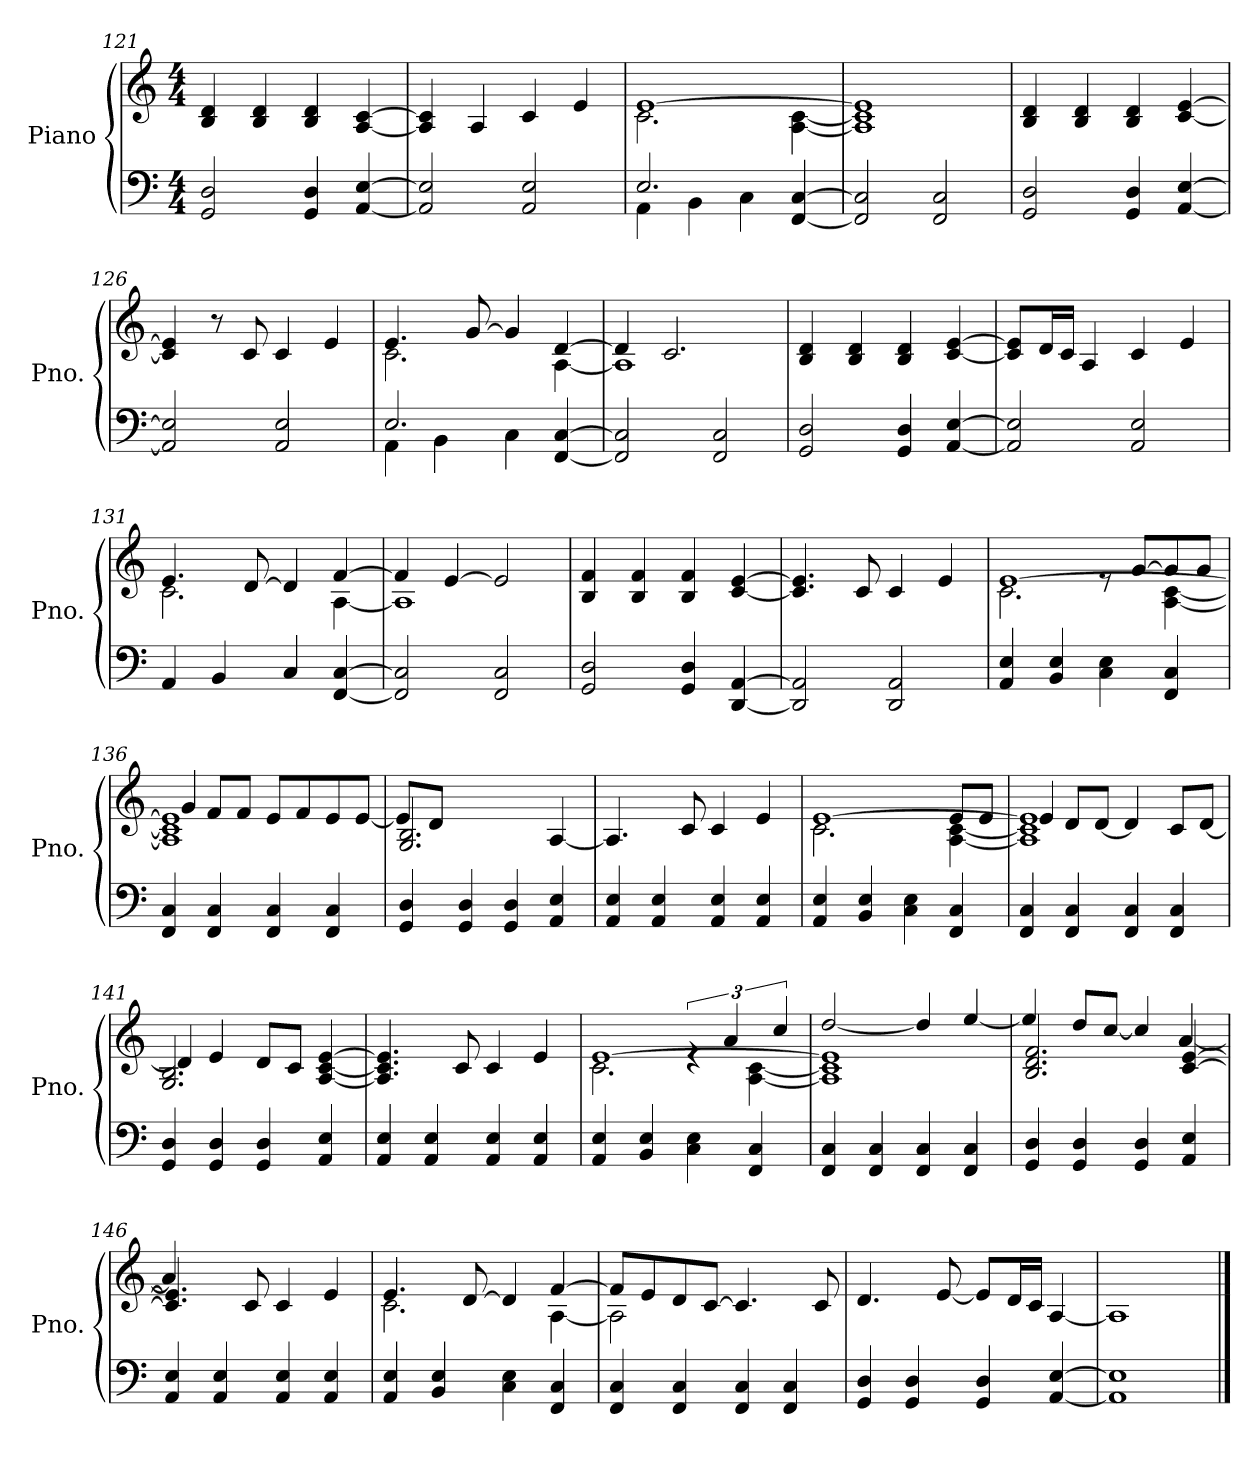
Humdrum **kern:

**kern	**kern
*part1	*part1
*staff2	*staff1
*I"Piano	*
*I'Pno.	*
!!LO:LB:g=z
*clefF4	*clefG2
*k[]	*k[]
*M4/4	*M4/4
=121	=121
2GG/ 2D/	4B/ 4d/
.	4B/ 4d/
4GG/ 4D/	4B/ 4d/
[4AA/ [4E/	[4A/ [4c/
=122	=122
2AA/] 2E/]	4A/] 4c/]
.	4A/
2AA/ 2E/	4c/
.	4e/
=123	=123
*^	*^
2.E/	4AA\	[1e	2.c\
.	4BB\	.	.
.	4C\	.	.
[4FF/ [4C/	4ryy	.	[4A\ [4c\
*v	*v	*	*
*	*v	*v
=124	=124
2FF/] 2C/]	1A] 1c] 1e]
2FF/ 2C/	.
=125	=125
2GG/ 2D/	4B/ 4d/
.	4B/ 4d/
4GG/ 4D/	4B/ 4d/
[4AA/ [4E/	[4c/ [4e/
=126	=126
2AA/] 2E/]	4c/] 4e/]
.	8r
.	8c/
2AA/ 2E/	4c/
.	4e/
=127	=127
*^	*^
2.E/	4AA\	4.e/	2.c\
.	4BB\	.	.
.	.	[8g/	.
.	4C\	4g/]	.
[4FF/ [4C/	4ryy	[4d/	[4A\
*v	*v	*	*
=128	=128	=128
2FF/] 2C/]	4d/]	1A]
.	2.c/	.
2FF/ 2C/	.	.
*	*v	*v
!!LO:LB:g=z
=129	=129
2GG/ 2D/	4B/ 4d/
.	4B/ 4d/
4GG/ 4D/	4B/ 4d/
[4AA/ [4E/	[4c/ [4e/
=130	=130
2AA/] 2E/]	8c/] 8e/]L
.	16d/L
.	16c/JJ
.	4A/
2AA/ 2E/	4c/
.	4e/
=131	=131
*	*^
4AA/	4.e/	2.c\
4BB/	.	.
.	[8d/	.
4C/	4d/]	.
[4FF/ [4C/	[4f/	[4A\
=132	=132	=132
2FF/] 2C/]	4f/]	1A]
.	[4e/	.
2FF/ 2C/	2e/]	.
*	*v	*v
=133	=133
2GG/ 2D/	4B/ 4f/
.	4B/ 4f/
4GG/ 4D/	4B/ 4f/
[4DD/ [4AA/	[4c/ [4e/
=134	=134
2DD/] 2AA/]	4.c/] 4.e/]
.	8c/
2DD/ 2AA/	4c/
.	4e/
!!LO:LB:g=z
=135	=135
*	*^
*	*	*^
4AA/ 4E/	[1e	2.c\	2ryy
4BB/ 4E/	.	.	.
4C\ 4E\	.	.	8re
.	.	.	[8g/L
4FF/ 4C/	.	[4A\ [4c\	8g/]
.	.	.	8g/J
*	*	*v	*v
=136	=136	=136
4FF/ 4C/	1A] 1c] 1e]	4g/
4FF/ 4C/	.	8f/L
.	.	8f/J
4FF/ 4C/	.	8e/L
.	.	8f/
4FF/ 4C/	.	8e/
.	.	[8e/J
=137	=137	=137
4GG/ 4D/	2.G/ 2.B/	8e/L]
.	.	8d/J
4GG/ 4D/	.	2.ryy
4GG/ 4D/	.	.
4AA/ 4E/	[4A/	.
*	*v	*v
=138	=138
4AA/ 4E/	4.A/]
4AA/ 4E/	.
.	8c/
4AA/ 4E/	4c/
4AA/ 4E/	4e/
=139	=139
*	*^
*	*	*^
4AA/ 4E/	[1e	2.c\	2.ryy
4BB/ 4E/	.	.	.
4C\ 4E\	.	.	.
4FF/ 4C/	.	[4A\ [4c\	8e/L
.	.	.	8e/J
*	*	*v	*v
=140	=140	=140
4FF/ 4C/	1A] 1c] 1e]	4e/
4FF/ 4C/	.	8d/L
.	.	[8d/J
4FF/ 4C/	.	4d/]
4FF/ 4C/	.	8c/L
.	.	[8d/J
!!LO:LB:g=z	!!
=141	=141	=141
4GG/ 4D/	2.G/ 2.B/	4d/]
4GG/ 4D/	.	4e/
4GG/ 4D/	.	8d/L
.	.	8c/J
4AA/ 4E/	[4A/ [4c/ [4e/	4ryy
*	*v	*v
=142	=142
4AA/ 4E/	4.A/] 4.c/] 4.e/]
4AA/ 4E/	.
.	8c/
4AA/ 4E/	4c/
4AA/ 4E/	4e/
=143	=143
*	*^
*	*	*^
4AA/ 4E/	[1e	2.c\	2ryy
4BB/ 4E/	.	.	.
4C\ 4E\	.	.	6re
.	.	.	6a/
4FF/ 4C/	.	[4A\ [4c\	.
.	.	.	6cc/
*	*	*v	*v
=144	=144	=144
4FF/ 4C/	1A] 1c] 1e]	[2dd/
4FF/ 4C/	.	.
4FF/ 4C/	.	4dd/]
4FF/ 4C/	.	[4ee/
=145	=145	=145
4GG/ 4D/	2.B/ 2.d/ 2.f/	4ee/]
4GG/ 4D/	.	8dd/L
.	.	[8cc/J
4GG/ 4D/	.	4cc/]
4AA/ 4E/	[4c/ [4e/	[4a/
=146	=146	=146
4AA/ 4E/	4.c/] 4.e/]	4a/]
4AA/ 4E/	.	2.ryy
.	8c/	.
4AA/ 4E/	4c/	.
4AA/ 4E/	4e/	.
=147	=147	=147
4AA/ 4E/	4.e/	2.c\
4BB/ 4E/	.	.
.	[8d/	.
4C\ 4E\	4d/]	.
4FF/ 4C/	[4f/	[4A\
!!LO:LB:g=z	!!
=148	=148	=148
4FF/ 4C/	8f/L]	2A\]
.	8e/	.
4FF/ 4C/	8d/	.
.	[8c/J	.
4FF/ 4C/	4.c/]	2ryy
4FF/ 4C/	.	.
.	8c/	.
*	*v	*v
=149	=149
4GG/ 4D/	4.d/
4GG/ 4D/	.
.	[8e/
4GG/ 4D/	8e/L]
.	16d/L
.	16c/JJ
[4AA/ [4E/	[4A/
=150	=150
1AA] 1E]	1A]
==	==
*-	*-
